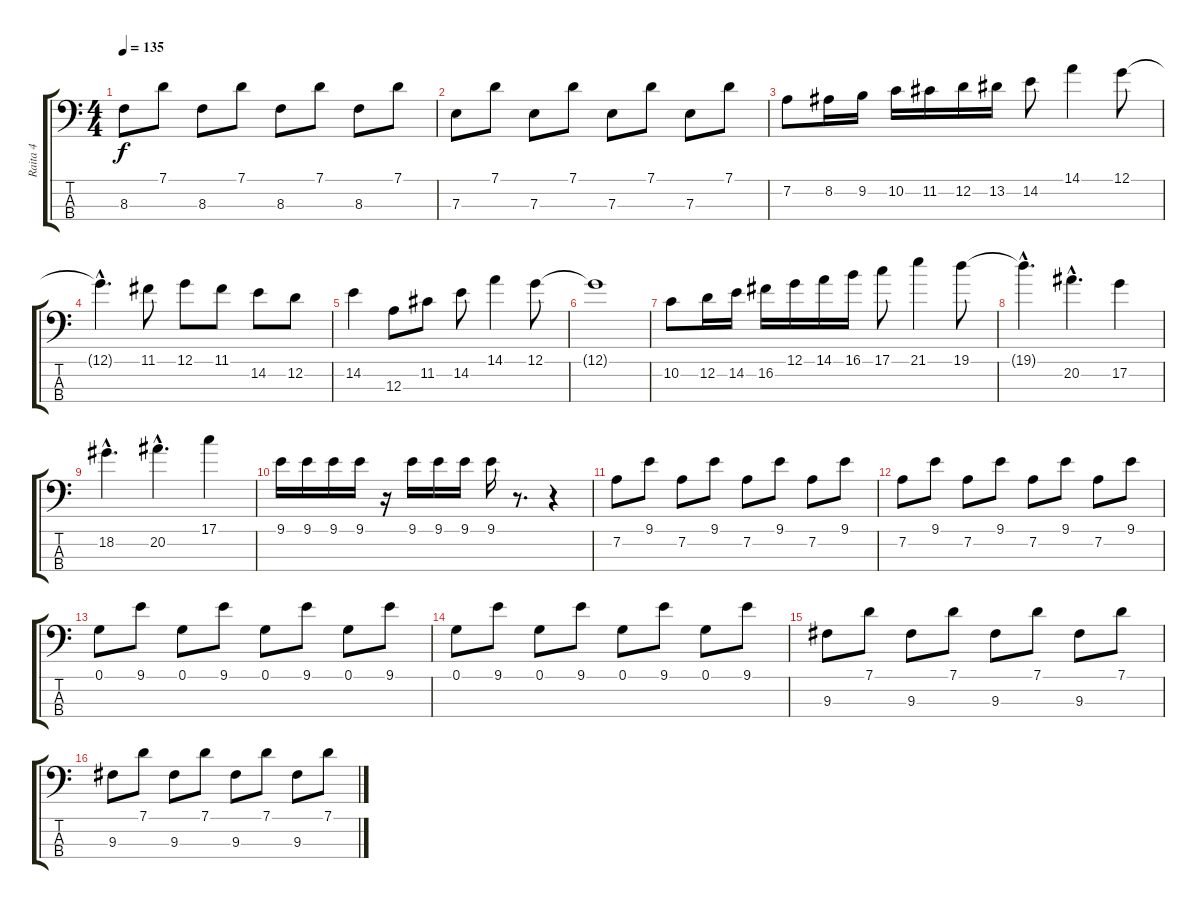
\track ("Raita 4" "Raita 4") {instrument electricbassfinger}
\staff {score tabs}
\tuning (G2 D2 A1 E1) {hide}
\ts (4 4)
\tempo 135
\clef f4
\ks c
8.3.8{dy f} 7.1.8 8.3.8 7.1.8 8.3.8 7.1.8 8.3.8 7.1.8 |
7.3.8 7.1.8 7.3.8 7.1.8 7.3.8 7.1.8 7.3.8 7.1.8 |
7.2.8 8.2.16 9.2.16 10.2.16 11.2.16 12.2.16 13.2.16 14.2.8 14.1.4 12.1.8 |
12.1{hac t}.4{d} 11.1.8 12.1.8 11.1.8 14.2.8 12.2.8 |
14.2.4 12.3.8 11.2.8 14.2.8 14.1.4 12.1.8 |
12.1{t}.1 |
10.2.8 12.2.16 14.2.16 16.2.16 12.1.16 14.1.16 16.1.16 17.1.8 21.1.4 19.1.8 |
19.1{hac t}.4{d} 20.2{hac}.4{d} 17.2.4 |
18.2{hac}.4{d} 20.2{hac}.4{d} 17.1.4 |
9.1.16 9.1.16 9.1.16 9.1.16 r.16 9.1.16 9.1.16 9.1.16 9.1.16 r.8{d} r.4 |
7.2.8 9.1.8 7.2.8 9.1.8 7.2.8 9.1.8 7.2.8 9.1.8 |
7.2.8 9.1.8 7.2.8 9.1.8 7.2.8 9.1.8 7.2.8 9.1.8 |
0.1.8 9.1.8 0.1.8 9.1.8 0.1.8 9.1.8 0.1.8 9.1.8 |
0.1.8 9.1.8 0.1.8 9.1.8 0.1.8 9.1.8 0.1.8 9.1.8 |
9.3.8 7.1.8 9.3.8 7.1.8 9.3.8 7.1.8 9.3.8 7.1.8 |
9.3.8 7.1.8 9.3.8 7.1.8 9.3.8 7.1.8 9.3.8 7.1.8
